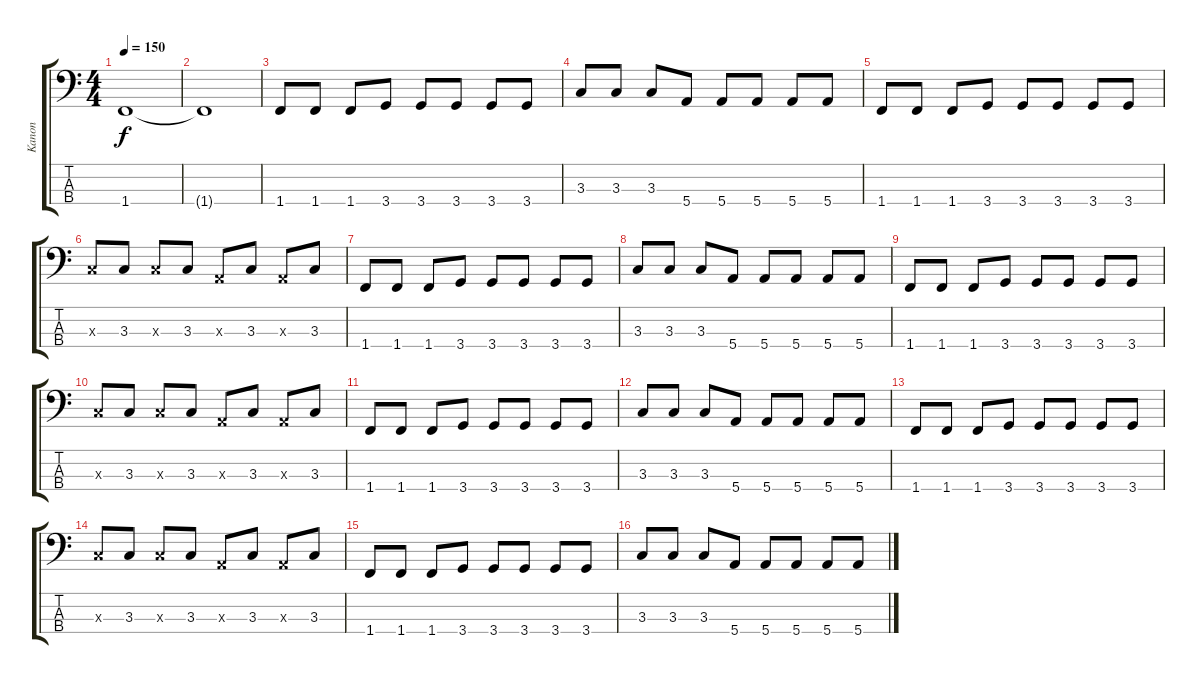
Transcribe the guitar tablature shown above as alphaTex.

\track ("Kanon" "Kanon") {instrument electricbassfinger}
\staff {score tabs}
\tuning (G2 D2 A1 E1) {hide}
\ts (4 4)
\tempo 150
\clef f4
\ks c
1.4.1{dy f} |
1.4{t}.1 |
1.4.8 1.4.8 1.4.8 3.4.8 3.4.8 3.4.8 3.4.8 3.4.8 |
3.3.8 3.3.8 3.3.8 5.4.8 5.4.8 5.4.8 5.4.8 5.4.8 |
1.4.8 1.4.8 1.4.8 3.4.8 3.4.8 3.4.8 3.4.8 3.4.8 |
3.3{x}.8 3.3.8 3.3{x}.8 3.3.8 0.3{x}.8 3.3.8 0.3{x}.8 3.3.8 |
1.4.8 1.4.8 1.4.8 3.4.8 3.4.8 3.4.8 3.4.8 3.4.8 |
3.3.8 3.3.8 3.3.8 5.4.8 5.4.8 5.4.8 5.4.8 5.4.8 |
1.4.8 1.4.8 1.4.8 3.4.8 3.4.8 3.4.8 3.4.8 3.4.8 |
3.3{x}.8 3.3.8 3.3{x}.8 3.3.8 0.3{x}.8 3.3.8 0.3{x}.8 3.3.8 |
1.4.8 1.4.8 1.4.8 3.4.8 3.4.8 3.4.8 3.4.8 3.4.8 |
3.3.8 3.3.8 3.3.8 5.4.8 5.4.8 5.4.8 5.4.8 5.4.8 |
1.4.8 1.4.8 1.4.8 3.4.8 3.4.8 3.4.8 3.4.8 3.4.8 |
3.3{x}.8 3.3.8 3.3{x}.8 3.3.8 0.3{x}.8 3.3.8 0.3{x}.8 3.3.8 |
1.4.8 1.4.8 1.4.8 3.4.8 3.4.8 3.4.8 3.4.8 3.4.8 |
3.3.8 3.3.8 3.3.8 5.4.8 5.4.8 5.4.8 5.4.8 5.4.8
